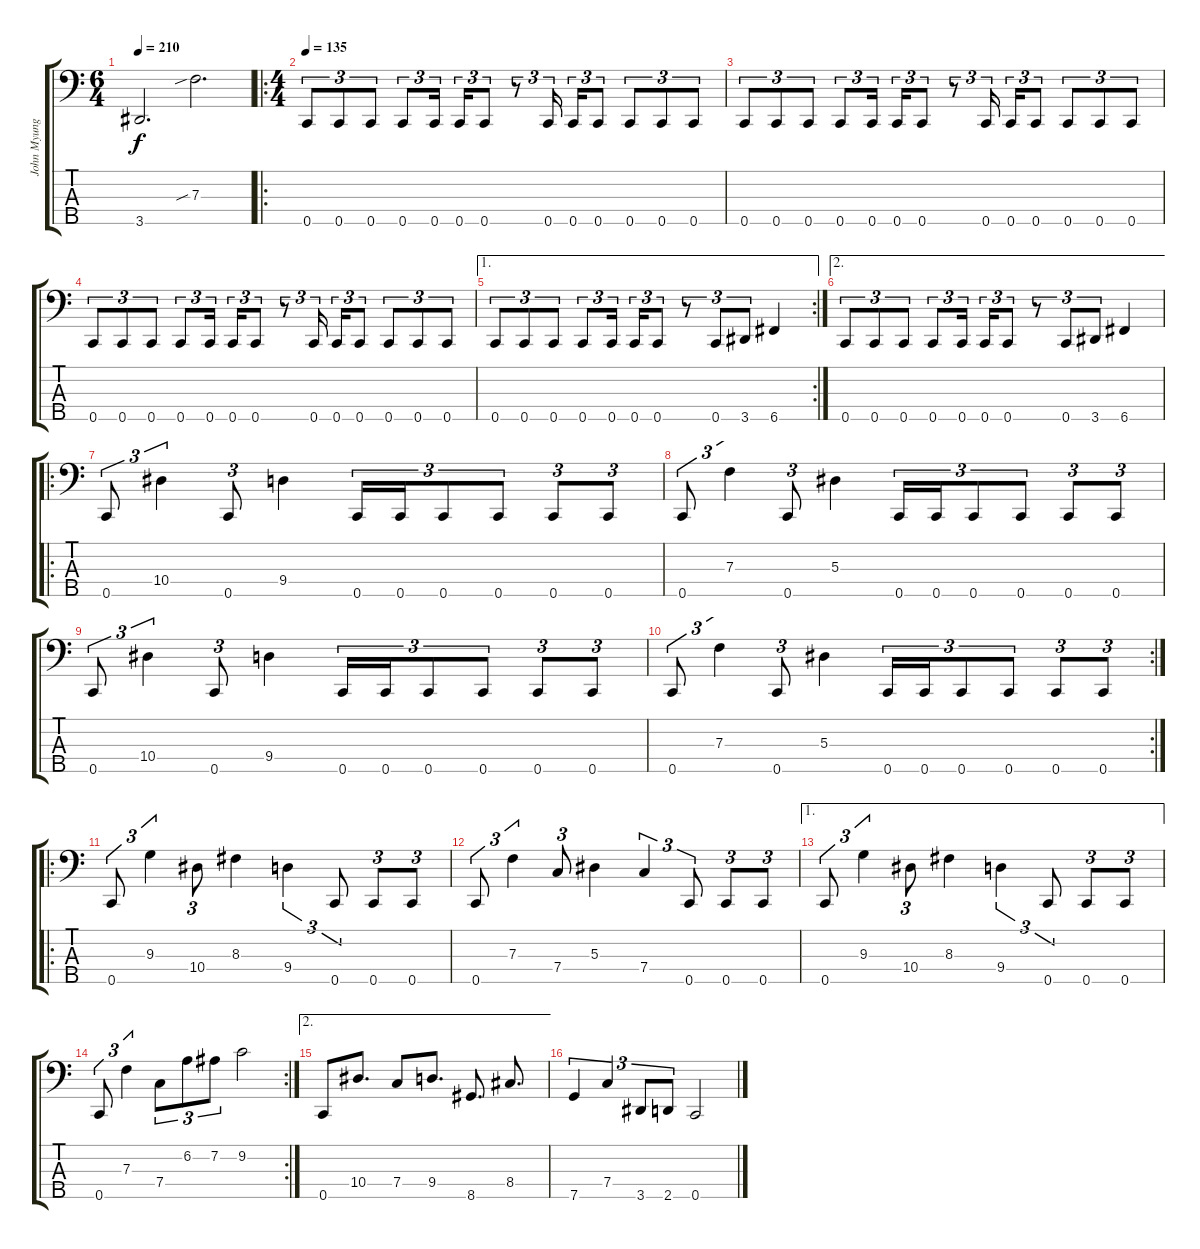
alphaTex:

\track ("John Myung" "John Myung") {instrument electricbassfinger}
\staff {score tabs}
\tuning (Ab2 Eb2 Bb1 F1 C1) {hide}
\ts (6 4)
\tempo 210
\clef f4
\ks c
3.5.2{d dy f} 7.3{sib}.2{d} |
\ro
\ts (4 4)
\tempo 135
0.5.8{tu (3 2)} 0.5.8{tu (3 2)} 0.5.8{tu (3 2)} 0.5.8{tu (3 2)} 0.5.16{tu (3 2) beam splitsecondary} 0.5.16{tu (3 2)} 0.5.8{tu (3 2)} r.8{tu (3 2)} 0.5.16{tu (3 2) beam splitsecondary} 0.5.16{tu (3 2)} 0.5.8{tu (3 2)} 0.5.8{tu (3 2)} 0.5.8{tu (3 2)} 0.5.8{tu (3 2)} |
0.5.8{tu (3 2)} 0.5.8{tu (3 2)} 0.5.8{tu (3 2)} 0.5.8{tu (3 2)} 0.5.16{tu (3 2) beam splitsecondary} 0.5.16{tu (3 2)} 0.5.8{tu (3 2)} r.8{tu (3 2)} 0.5.16{tu (3 2) beam splitsecondary} 0.5.16{tu (3 2)} 0.5.8{tu (3 2)} 0.5.8{tu (3 2)} 0.5.8{tu (3 2)} 0.5.8{tu (3 2)} |
0.5.8{tu (3 2)} 0.5.8{tu (3 2)} 0.5.8{tu (3 2)} 0.5.8{tu (3 2)} 0.5.16{tu (3 2) beam splitsecondary} 0.5.16{tu (3 2)} 0.5.8{tu (3 2)} r.8{tu (3 2)} 0.5.16{tu (3 2) beam splitsecondary} 0.5.16{tu (3 2)} 0.5.8{tu (3 2)} 0.5.8{tu (3 2)} 0.5.8{tu (3 2)} 0.5.8{tu (3 2)} |
\ae 1
\rc 2
0.5.8{tu (3 2)} 0.5.8{tu (3 2)} 0.5.8{tu (3 2)} 0.5.8{tu (3 2)} 0.5.16{tu (3 2) beam splitsecondary} 0.5.16{tu (3 2)} 0.5.8{tu (3 2)} r.8{tu (3 2)} 0.5.8{tu (3 2)} 3.5.8{tu (3 2)} 6.5.4 |
\ae 2
0.5.8{tu (3 2)} 0.5.8{tu (3 2)} 0.5.8{tu (3 2)} 0.5.8{tu (3 2)} 0.5.16{tu (3 2) beam splitsecondary} 0.5.16{tu (3 2)} 0.5.8{tu (3 2)} r.8{tu (3 2)} 0.5.8{tu (3 2)} 3.5.8{tu (3 2)} 6.5.4 |
\ro
0.5.8{tu (3 2)} 10.4.4{tu (3 2)} 0.5.8{tu (3 2)} 9.4.4 0.5.16{tu (3 2)} 0.5.16{tu (3 2)} 0.5.8{tu (3 2)} 0.5.8{tu (3 2)} 0.5.8{tu (3 2)} 0.5.8{tu (3 2)} |
0.5.8{tu (3 2)} 7.3.4{tu (3 2)} 0.5.8{tu (3 2)} 5.3.4 0.5.16{tu (3 2)} 0.5.16{tu (3 2)} 0.5.8{tu (3 2)} 0.5.8{tu (3 2)} 0.5.8{tu (3 2)} 0.5.8{tu (3 2)} |
0.5.8{tu (3 2)} 10.4.4{tu (3 2)} 0.5.8{tu (3 2)} 9.4.4 0.5.16{tu (3 2)} 0.5.16{tu (3 2)} 0.5.8{tu (3 2)} 0.5.8{tu (3 2)} 0.5.8{tu (3 2)} 0.5.8{tu (3 2)} |
\rc 2
0.5.8{tu (3 2)} 7.3.4{tu (3 2)} 0.5.8{tu (3 2)} 5.3.4 0.5.16{tu (3 2)} 0.5.16{tu (3 2)} 0.5.8{tu (3 2)} 0.5.8{tu (3 2)} 0.5.8{tu (3 2)} 0.5.8{tu (3 2)} |
\ro
0.5.8{tu (3 2)} 9.3.4{tu (3 2)} 10.4.8{tu (3 2)} 8.3.4 9.4.4{tu (3 2)} 0.5.8{tu (3 2)} 0.5.8{tu (3 2)} 0.5.8{tu (3 2)} |
0.5.8{tu (3 2)} 7.3.4{tu (3 2)} 7.4.8{tu (3 2)} 5.3.4 7.4.4{tu (3 2)} 0.5.8{tu (3 2)} 0.5.8{tu (3 2)} 0.5.8{tu (3 2)} |
\ae 1
0.5.8{tu (3 2)} 9.3.4{tu (3 2)} 10.4.8{tu (3 2)} 8.3.4 9.4.4{tu (3 2)} 0.5.8{tu (3 2)} 0.5.8{tu (3 2)} 0.5.8{tu (3 2)} |
\rc 2
0.5.8{tu (3 2)} 7.3.4{tu (3 2)} 7.4.8{tu (3 2)} 6.2.8{tu (3 2)} 7.2.8{tu (3 2)} 9.2.2 |
\ae 2
0.5.8 10.4.8{d} 7.4.8 9.4.8{d} 8.5.8{d} 8.4.8{d} |
7.5.4{tu (3 2)} 7.4.4{tu (3 2)} 3.5.8{tu (3 2)} 2.5.8{tu (3 2)} 0.5.2
